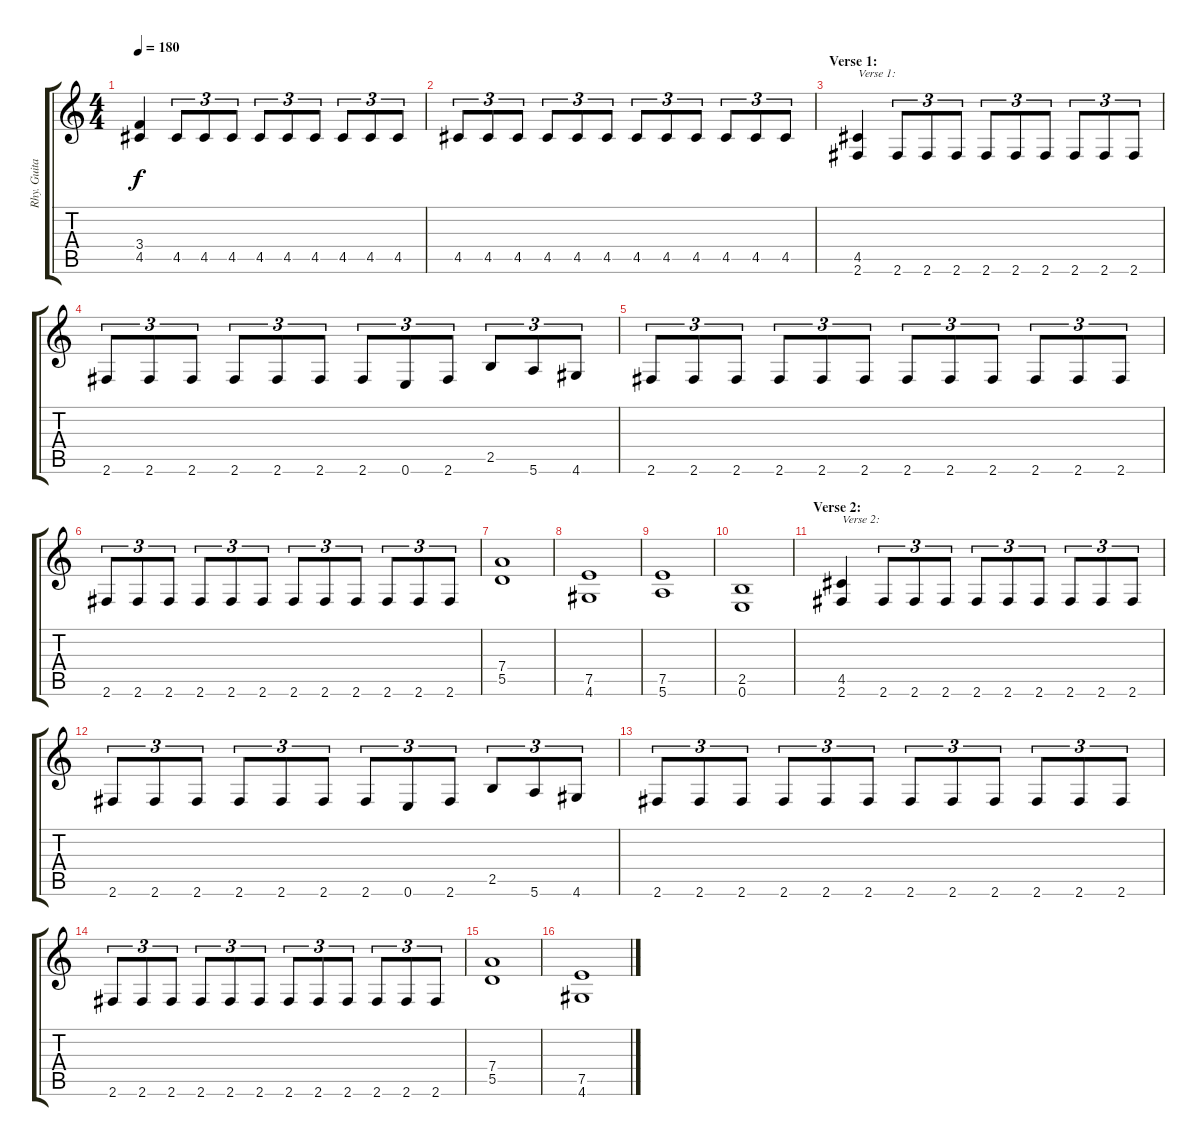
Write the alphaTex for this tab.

\track ("Rhy. Guitar 2" "Rhy. Guita") {instrument distortionguitar}
\staff {score tabs}
\tuning (E4 B3 G3 D3 A2 E2) {hide}
\ts (4 4)
\tempo 180
\clef g2
\ks c
(3.4 4.5).4{dy f} 4.5.8{tu (3 2)} 4.5.8{tu (3 2)} 4.5.8{tu (3 2)} 4.5.8{tu (3 2)} 4.5.8{tu (3 2)} 4.5.8{tu (3 2)} 4.5.8{tu (3 2)} 4.5.8{tu (3 2)} 4.5.8{tu (3 2)} |
4.5.8{tu (3 2)} 4.5.8{tu (3 2)} 4.5.8{tu (3 2)} 4.5.8{tu (3 2)} 4.5.8{tu (3 2)} 4.5.8{tu (3 2)} 4.5.8{tu (3 2)} 4.5.8{tu (3 2)} 4.5.8{tu (3 2)} 4.5.8{tu (3 2)} 4.5.8{tu (3 2)} 4.5.8{tu (3 2)} |
\section ("" "Verse 1:")
(4.5 2.6).4{txt "Verse 1:"} 2.6.8{tu (3 2)} 2.6.8{tu (3 2)} 2.6.8{tu (3 2)} 2.6.8{tu (3 2)} 2.6.8{tu (3 2)} 2.6.8{tu (3 2)} 2.6.8{tu (3 2)} 2.6.8{tu (3 2)} 2.6.8{tu (3 2)} |
2.6.8{tu (3 2)} 2.6.8{tu (3 2)} 2.6.8{tu (3 2)} 2.6.8{tu (3 2)} 2.6.8{tu (3 2)} 2.6.8{tu (3 2)} 2.6.8{tu (3 2)} 0.6.8{tu (3 2)} 2.6.8{tu (3 2)} 2.5.8{tu (3 2)} 5.6.8{tu (3 2)} 4.6.8{tu (3 2)} |
2.6.8{tu (3 2)} 2.6.8{tu (3 2)} 2.6.8{tu (3 2)} 2.6.8{tu (3 2)} 2.6.8{tu (3 2)} 2.6.8{tu (3 2)} 2.6.8{tu (3 2)} 2.6.8{tu (3 2)} 2.6.8{tu (3 2)} 2.6.8{tu (3 2)} 2.6.8{tu (3 2)} 2.6.8{tu (3 2)} |
2.6.8{tu (3 2)} 2.6.8{tu (3 2)} 2.6.8{tu (3 2)} 2.6.8{tu (3 2)} 2.6.8{tu (3 2)} 2.6.8{tu (3 2)} 2.6.8{tu (3 2)} 2.6.8{tu (3 2)} 2.6.8{tu (3 2)} 2.6.8{tu (3 2)} 2.6.8{tu (3 2)} 2.6.8{tu (3 2)} |
(7.4 5.5).1 |
(7.5 4.6).1 |
(7.5 5.6).1 |
(2.5 0.6).1 |
\section ("" "Verse 2:")
(4.5 2.6).4{txt "Verse 2:"} 2.6.8{tu (3 2)} 2.6.8{tu (3 2)} 2.6.8{tu (3 2)} 2.6.8{tu (3 2)} 2.6.8{tu (3 2)} 2.6.8{tu (3 2)} 2.6.8{tu (3 2)} 2.6.8{tu (3 2)} 2.6.8{tu (3 2)} |
2.6.8{tu (3 2)} 2.6.8{tu (3 2)} 2.6.8{tu (3 2)} 2.6.8{tu (3 2)} 2.6.8{tu (3 2)} 2.6.8{tu (3 2)} 2.6.8{tu (3 2)} 0.6.8{tu (3 2)} 2.6.8{tu (3 2)} 2.5.8{tu (3 2)} 5.6.8{tu (3 2)} 4.6.8{tu (3 2)} |
2.6.8{tu (3 2)} 2.6.8{tu (3 2)} 2.6.8{tu (3 2)} 2.6.8{tu (3 2)} 2.6.8{tu (3 2)} 2.6.8{tu (3 2)} 2.6.8{tu (3 2)} 2.6.8{tu (3 2)} 2.6.8{tu (3 2)} 2.6.8{tu (3 2)} 2.6.8{tu (3 2)} 2.6.8{tu (3 2)} |
2.6.8{tu (3 2)} 2.6.8{tu (3 2)} 2.6.8{tu (3 2)} 2.6.8{tu (3 2)} 2.6.8{tu (3 2)} 2.6.8{tu (3 2)} 2.6.8{tu (3 2)} 2.6.8{tu (3 2)} 2.6.8{tu (3 2)} 2.6.8{tu (3 2)} 2.6.8{tu (3 2)} 2.6.8{tu (3 2)} |
(7.4 5.5).1 |
(7.5 4.6).1
